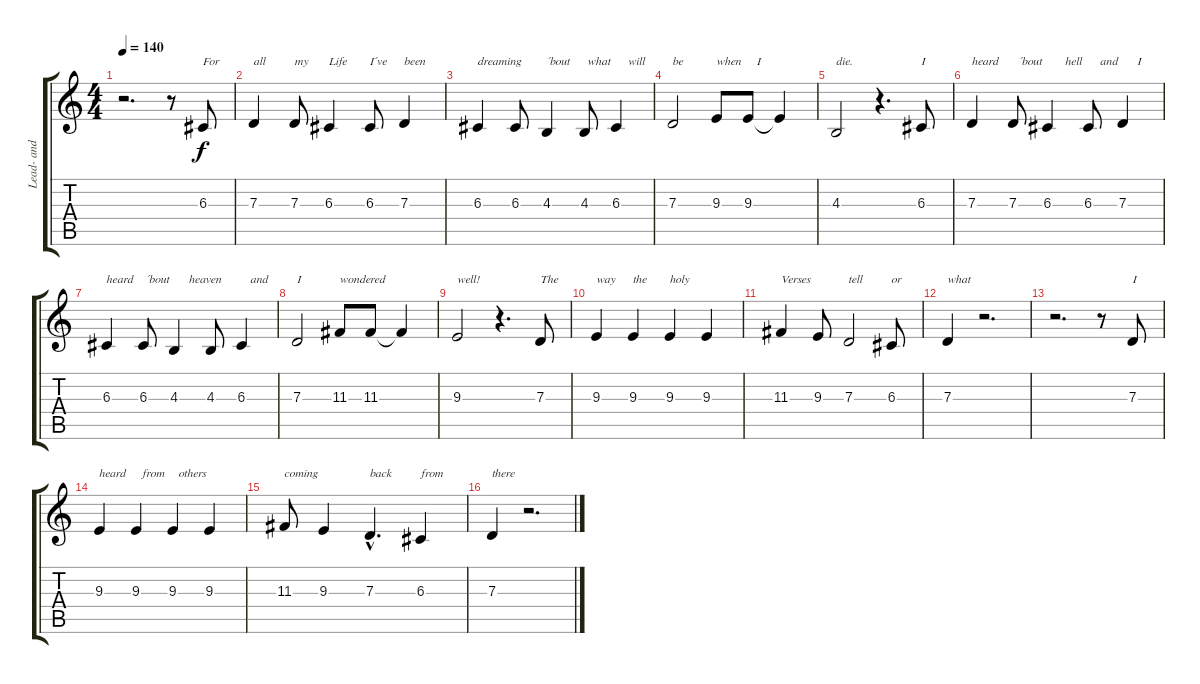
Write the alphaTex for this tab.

\track ("Lead- and Backing Vox" "Lead- and ") {instrument lead6voice}
\staff {score tabs}
\tuning (E4 B3 G3 D3 A2 E2) {hide}
\ts (4 4)
\tempo 140
\clef g2
\ks c
r.2{d dy f} r.8 6.3.8{txt "For"} |
7.3.4{txt "all"} 7.3.8{txt "my"} 6.3.4{txt "Life"} 6.3.8{txt "I´ve"} 7.3.4{txt "been"} |
6.3.4{txt "dreaming"} 6.3.8 4.3.4{txt "´bout"} 4.3.8{txt " what"} 6.3.4{txt "    will"} |
7.3.2{txt "be"} 9.3.8{txt "when "} 9.3.8{txt "   I"} 9.3{t}.4 |
4.3.2{txt "die."} r.4{d} 6.3.8{txt "I"} |
7.3.4{txt "heard"} 7.3.8{txt "  ´bout"} 6.3.4{txt "      hell"} 6.3.8{txt "    and"} 7.3.4{txt "     I"} |
6.3.4{txt "heard"} 6.3.8{txt " ´bout"} 4.3.4{txt "     heaven"} 4.3.8 6.3.4{txt "   and"} |
7.3.2{txt "I"} 11.3.8{txt "wondered"} 11.3.8 11.3{t}.4 |
9.3.2{txt "well!"} r.4{d} 7.3.8{txt "The"} |
9.3.4{txt "way"} 9.3.4{txt "the"} 9.3.4{txt "holy"} 9.3.4 |
11.3.4{txt "Verses"} 9.3.8 7.3.2{txt "tell"} 6.3.8{txt "or"} |
7.3.4{txt "what"} r.2{d} |
r.2{d} r.8 7.3.8{txt "I"} |
9.3.4{txt "heard"} 9.3.4{txt "  from"} 9.3.4{txt "  others"} 9.3.4 |
11.3.8{txt "coming"} 9.3.4 7.3{hac}.4{d txt "back"} 6.3.4{txt "from"} |
7.3.4{txt "there"} r.2{d}
